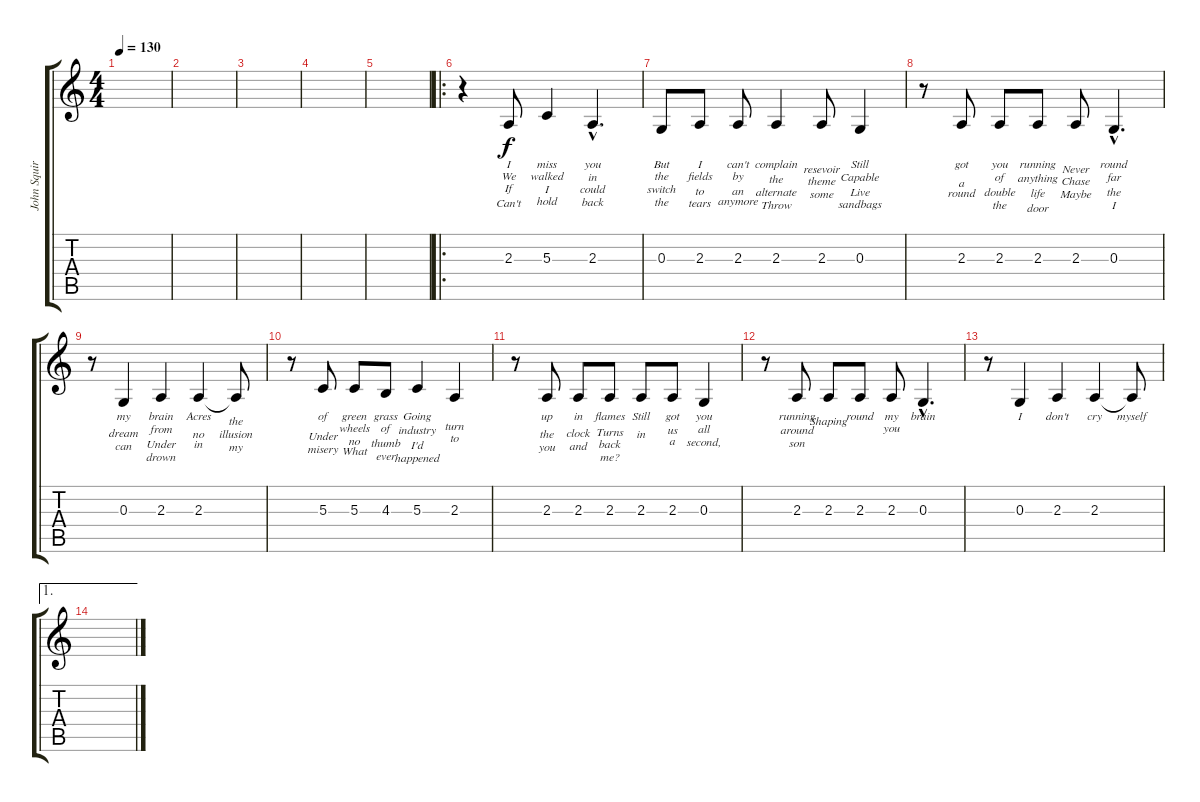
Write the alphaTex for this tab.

\track ("John Squire - Vocal" "John Squir") {instrument clarinet}
\staff {score tabs}
\tuning (E4 B3 G3 D3 A2 E2) {hide}
\ts (4 4)
\tempo 130
\clef g2
\ks c
|
|
|
|
|
\ro
r.4 2.3.8{lyrics (0 "I") lyrics (1 "We") lyrics (2 "If") lyrics (3 "Can't") lyrics (4 "")} 5.3.4{lyrics (0 "miss") lyrics (1 "walked") lyrics (2 "I") lyrics (3 "hold") lyrics (4 "")} 2.3{hac}.4{d lyrics (0 "you") lyrics (1 "in") lyrics (2 "could") lyrics (3 "back") lyrics (4 "")} |
0.3.8{lyrics (0 "But") lyrics (1 "the") lyrics (2 "switch") lyrics (3 "the") lyrics (4 "")} 2.3.8{lyrics (0 "I") lyrics (1 "fields") lyrics (2 "to") lyrics (3 "tears") lyrics (4 "")} 2.3.8{lyrics (0 "can't") lyrics (1 "by") lyrics (2 "an") lyrics (3 "anymore") lyrics (4 "")} 2.3.4{lyrics (0 "complain") lyrics (1 "the") lyrics (2 "alternate") lyrics (3 "Throw") lyrics (4 "")} 2.3.8{lyrics (0 "") lyrics (1 "resevoir") lyrics (2 "theme") lyrics (3 "some") lyrics (4 "")} 0.3.4{lyrics (0 "Still") lyrics (1 "Capable") lyrics (2 "Live") lyrics (3 "sandbags") lyrics (4 "")} |
r.8 2.3.8{lyrics (0 "got") lyrics (1 "") lyrics (2 "a") lyrics (3 "round") lyrics (4 "")} 2.3.8{lyrics (0 "you") lyrics (1 "of") lyrics (2 "double") lyrics (3 "the") lyrics (4 "")} 2.3.8{lyrics (0 "running") lyrics (1 "anything") lyrics (2 "life") lyrics (3 "door") lyrics (4 "")} 2.3.8{lyrics (0 "") lyrics (1 "Never") lyrics (2 "Chase") lyrics (3 "Maybe") lyrics (4 "")} 0.3{hac}.4{d lyrics (0 "round") lyrics (1 "far") lyrics (2 "the") lyrics (3 "I") lyrics (4 "")} |
r.8 0.3.4{lyrics (0 "my") lyrics (1 "") lyrics (2 "dream") lyrics (3 "can") lyrics (4 "")} 2.3.4{lyrics (0 "brain") lyrics (1 "from") lyrics (2 "Under") lyrics (3 "drown") lyrics (4 "")} 2.3.4{lyrics (0 "Acres") lyrics (1 "") lyrics (2 "no") lyrics (3 "in") lyrics (4 "")} 2.3{t}.8{lyrics (0 "") lyrics (1 "the") lyrics (2 "illusion") lyrics (3 "my") lyrics (4 "")} |
r.8 5.3.8{lyrics (0 "of") lyrics (1 "") lyrics (2 "Under") lyrics (3 "misery") lyrics (4 "")} 5.3.8{lyrics (0 "green") lyrics (1 "wheels") lyrics (2 "no") lyrics (3 "What") lyrics (4 "")} 4.3.8{lyrics (0 "grass") lyrics (1 "of") lyrics (2 "thumb") lyrics (3 "ever") lyrics (4 "")} 5.3.4{lyrics (0 "Going") lyrics (1 "industry") lyrics (2 "I'd") lyrics (3 "happened") lyrics (4 "")} 2.3.4{lyrics (0 "") lyrics (1 "") lyrics (2 "turn") lyrics (3 "to") lyrics (4 "")} |
r.8 2.3.8{lyrics (0 "up") lyrics (1 "") lyrics (2 "the") lyrics (3 "you") lyrics (4 "")} 2.3.8{lyrics (0 "in") lyrics (1 "") lyrics (2 "clock") lyrics (3 "and") lyrics (4 "")} 2.3.8{lyrics (0 "flames") lyrics (1 "Turns") lyrics (2 "back") lyrics (3 "me?") lyrics (4 "")} 2.3.8{lyrics (0 "Still") lyrics (1 "") lyrics (2 "in") lyrics (3 "") lyrics (4 "")} 2.3.8{lyrics (0 "got") lyrics (1 "us") lyrics (2 "a") lyrics (3 "") lyrics (4 "")} 0.3.4{lyrics (0 "you") lyrics (1 "all") lyrics (2 "second,") lyrics (3 "") lyrics (4 "")} |
r.8 2.3.8{lyrics (0 "running") lyrics (1 "around") lyrics (2 "son") lyrics (3 "") lyrics (4 "")} 2.3.8{lyrics (0 "") lyrics (1 "Shaping") lyrics (2 "") lyrics (3 "") lyrics (4 "")} 2.3.8{lyrics (0 "round") lyrics (1 "") lyrics (2 "") lyrics (3 "") lyrics (4 "")} 2.3.8{lyrics (0 "my") lyrics (1 "you") lyrics (2 "") lyrics (3 "") lyrics (4 "")} 0.3{hac}.4{d lyrics (0 "brain") lyrics (1 "") lyrics (2 "") lyrics (3 "") lyrics (4 "")} |
r.8 0.3.4{lyrics (0 "I") lyrics (1 "") lyrics (2 "") lyrics (3 "") lyrics (4 "")} 2.3.4{lyrics (0 "don't") lyrics (1 "") lyrics (2 "") lyrics (3 "") lyrics (4 "")} 2.3.4{lyrics (0 "cry") lyrics (1 "") lyrics (2 "") lyrics (3 "") lyrics (4 "")} 2.3{t}.8{lyrics (0 "myself") lyrics (1 "") lyrics (2 "") lyrics (3 "") lyrics (4 "")} |
\ae 1
